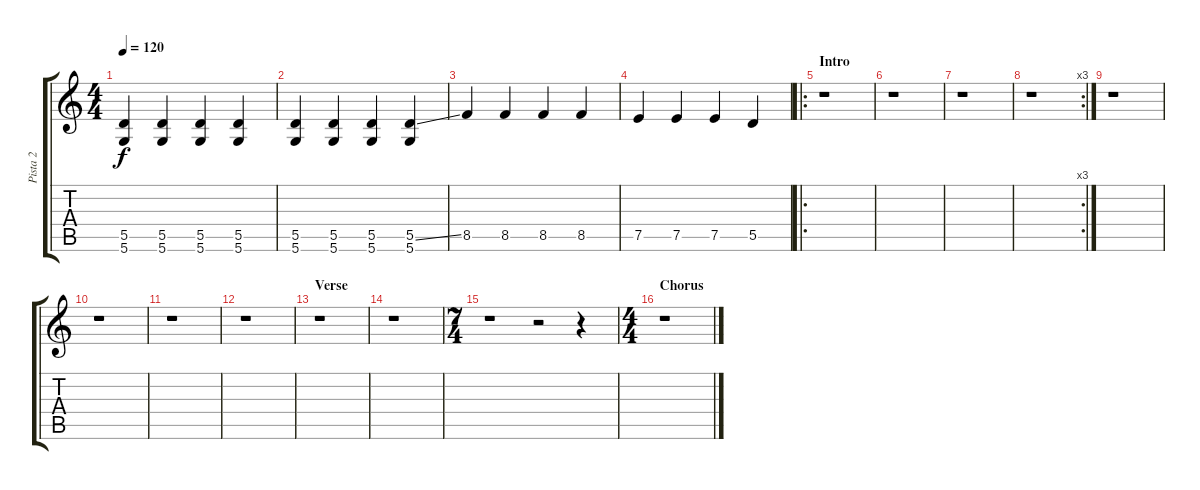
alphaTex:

\track ("Pista 2" "Pista 2") {instrument distortionguitar}
\staff {score tabs}
\tuning (E4 B3 G3 D3 A2 D2) {hide}
\ts (4 4)
\tempo 120
\clef g2
\ks c
(5.5 5.6).4{dy f instrument distortionguitar} (5.5 5.6).4 (5.5 5.6).4 (5.5 5.6).4 |
(5.5 5.6).4 (5.5 5.6).4 (5.5 5.6).4 (5.5{ss} 5.6).4 |
8.5.4 8.5.4 8.5.4 8.5.4 |
7.5.4 7.5.4 7.5.4 5.5.4 |
\ro
\section ("" "Intro")
r.1 |
r.1 |
r.1 |
\rc 3
r.1 |
r.1 |
r.1 |
r.1 |
r.1 |
\section ("" "Verse")
r.1 |
r.1 |
\ts (7 4)
r.1 r.2 r.4 |
\ts (4 4)
\section ("" "Chorus")
r.1
